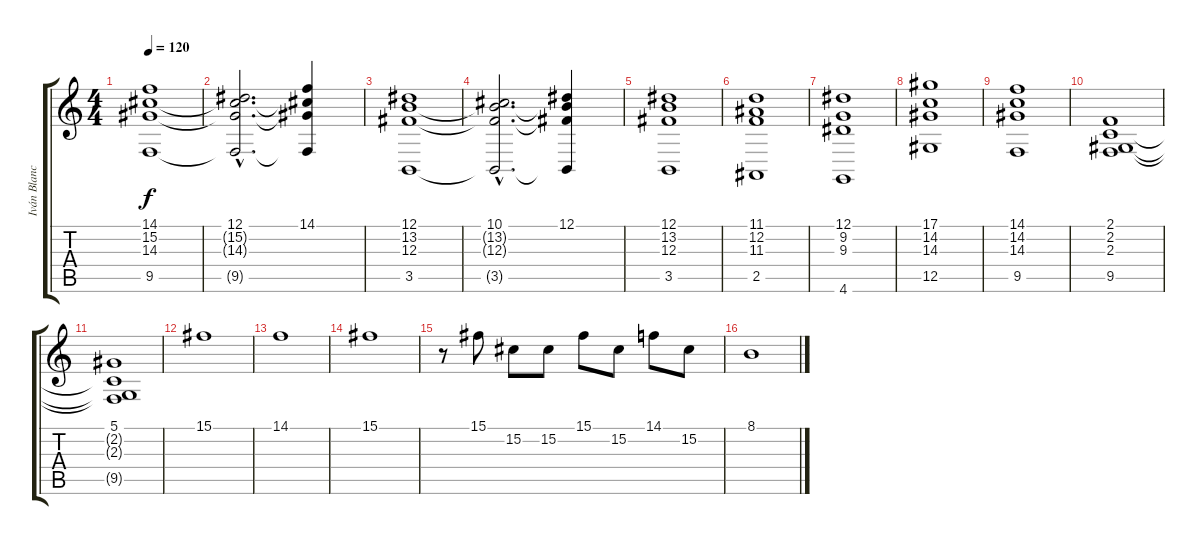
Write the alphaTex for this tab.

\track ("Iván Blanco" "Iván Blanc") {instrument stringensemble1}
\staff {score tabs}
\tuning (Eb4 Bb3 Gb3 Db3 Ab2 Eb2) {hide}
\ts (4 4)
\tempo 120
\clef g2
\ks c
(14.1 15.2 14.3 9.5).1{dy f} |
(12.1{hac} 15.2{hac t} 14.3{hac t} 9.5{hac t}).2{d} (14.1 15.2{t} 14.3{t} 9.5{t}).4 |
(12.1 13.2 12.3 3.5).1 |
(10.1{hac} 13.2{hac t} 12.3{hac t} 3.5{hac t}).2{d} (12.1 13.2{t} 12.3{t} 3.5{t}).4 |
(12.1 13.2 12.3 3.5).1 |
(11.1 12.2 11.3 2.5).1 |
(12.1 9.2 9.3 4.6).1 |
(17.1 14.2 14.3 12.5).1 |
(14.1 14.2 14.3 9.5).1 |
(2.1 2.2 2.3 9.5).1 |
(5.1 2.2{t} 2.3{t} 9.5{t}).1 |
15.1.1{volume 13 instrument celesta} |
14.1.1 |
15.1.1 |
r.8 15.1.8 15.2.8 15.2.8 15.1.8 15.2.8 14.1.8 15.2.8 |
8.1.1
